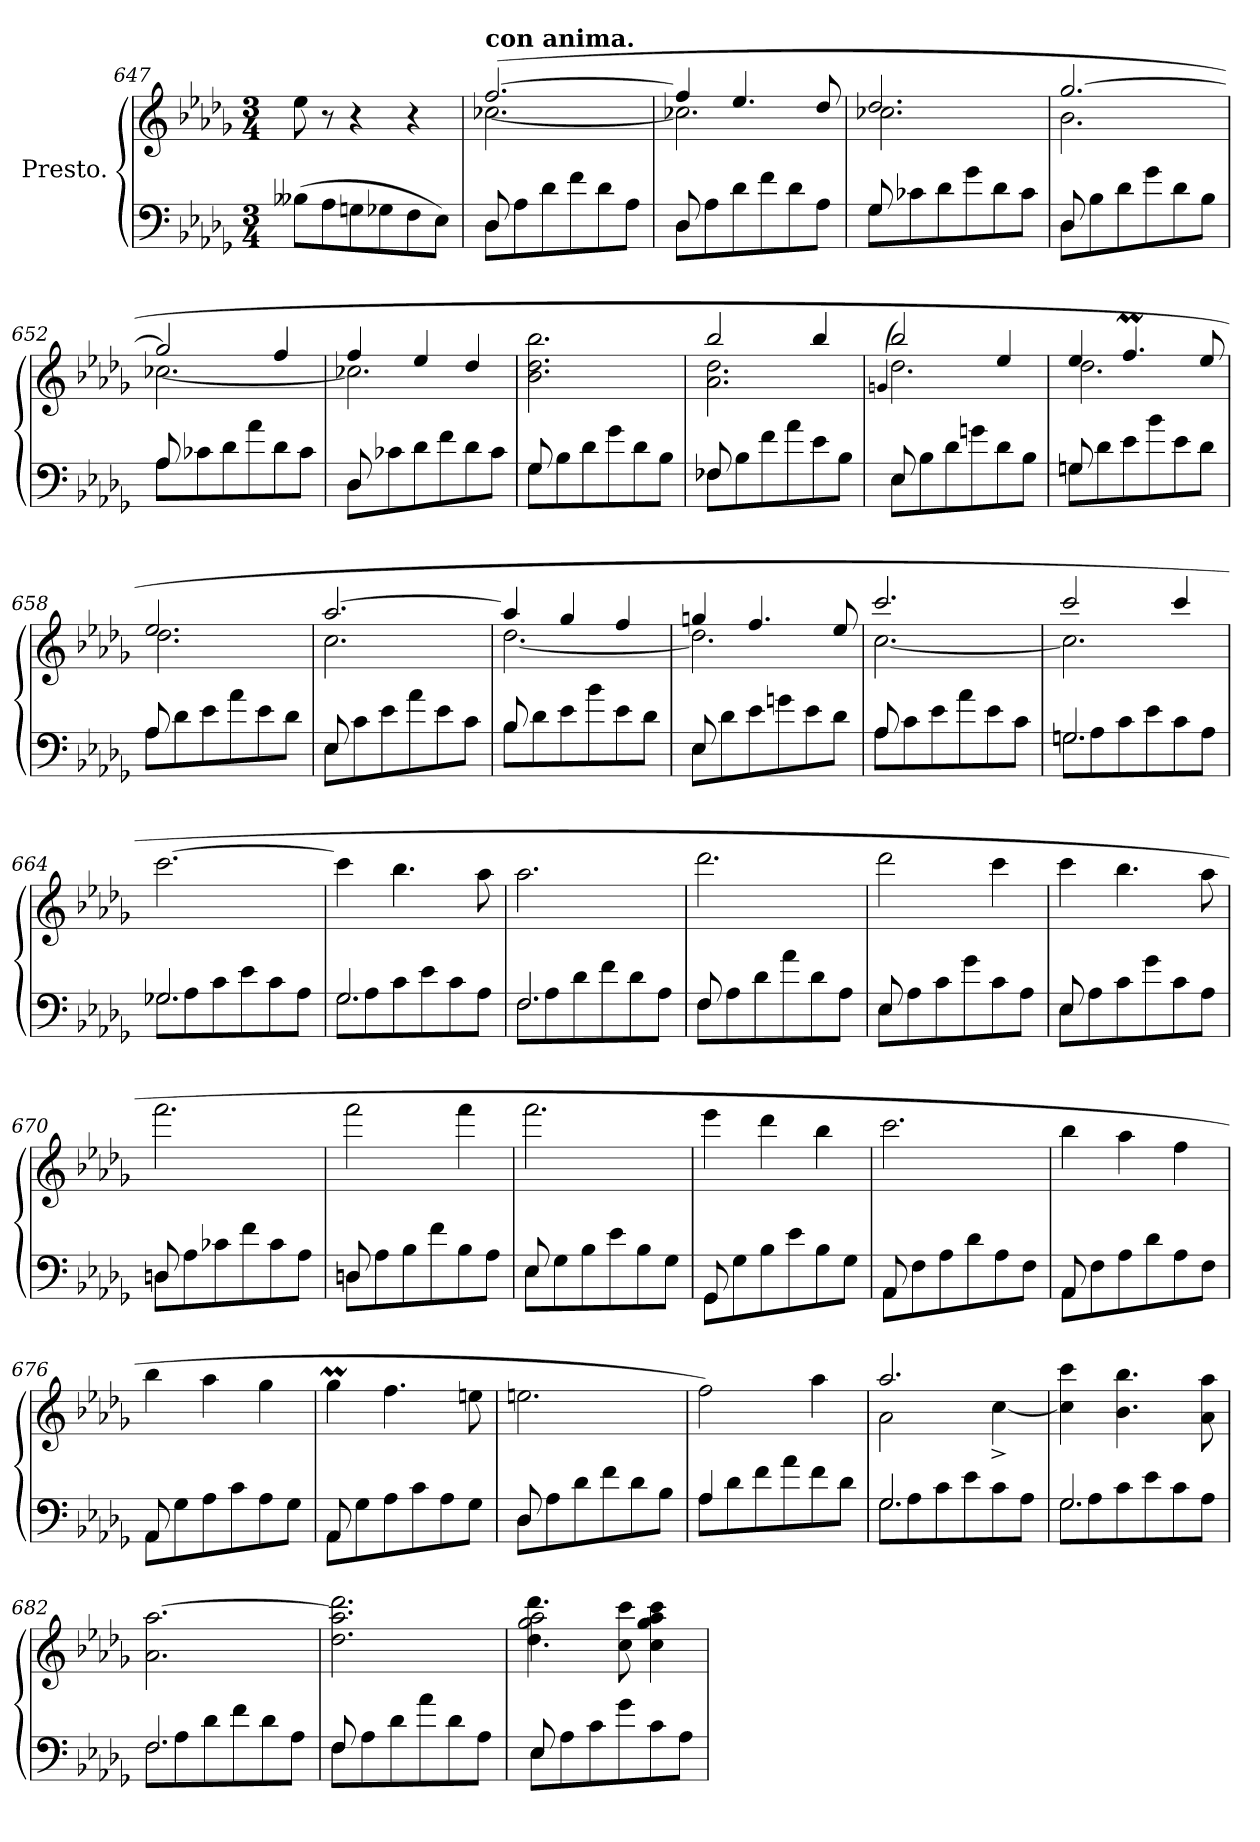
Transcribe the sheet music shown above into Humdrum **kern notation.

**kern	**kern
*part1	*part1
*staff2	*staff1
*I"Presto.	*
*clefF4	*clefG2
*k[b-e-a-d-g-]	*k[b-e-a-d-g-]
*M3/4	*M3/4
=647	=647
(>8B--XL	8ee-
8A-	8r
8Gn	4r
8G-X	.
8F	4r
8E-J)	.
=648	=648
*^	*^
!	!	!LO:TX:a:B:t=con anima.	!
8D-	8D-L	(>[2.ff	[2.cc-X
8rgyy	8A-	.	.
2rgyy	8d-	.	.
.	8f	.	.
.	8d-	.	.
.	8A-J	.	.
=649	=649	=649	=649
8D-	8D-L	4ff]	2.cc-X]
8rbyy	8A-	.	.
2rbyy	8d-	4.ee-	.
.	8f	.	.
.	8d-	.	.
.	8A-J	8dd-	.
=650	=650	=650	=650
8G-	8G-L	2.dd-	2.cc-X
8rbyy	8c-X	.	.
2rbyy	8d-	.	.
.	8g-	.	.
.	8d-	.	.
.	8c-J	.	.
=651	=651	=651	=651
8D-	8D-L	[2.gg-	2.b-
8rgyy	8B-	.	.
2rbyy	8d-	.	.
.	8g-	.	.
.	8d-	.	.
.	8B-J	.	.
=652	=652	=652	=652
8A-	8A-L	2gg-]	[2.cc-X
8rgyy	8c-X	.	.
2ryy	8d-	.	.
.	8a-	.	.
.	8d-	4ff	.
.	8c-J	.	.
=653	=653	=653	=653
8D-	8D-L	4ff	2.cc-X]
8rgyy	8c-X	.	.
2rgyy	8d-	4ee-	.
.	8f	.	.
.	8d-	4dd-	.
.	8c-J	.	.
*	*	*v	*v
=654	=654	=654
8G-	8G-L	2.b- 2.dd- 2.bb-
8rbyy	8B-	.
2rbyy	8d-	.
.	8g-	.
.	8d-	.
.	8B-J	.
=655	=655	=655
*	*	*^
8F-X	8F-XL	2bb-	2.a- 2.dd-
8rgyy	8B-	.	.
2rbyy	8f	.	.
.	8a-	.	.
.	8e-	4bb-	.
.	8B-J	.	.
=656	=656	=656	=656
.	.	(>4qqgn/	.
8E-	8E-L	2bb-)	2.dd-
8rgyy	8B-	.	.
2rbyy	8d-	.	.
.	8gn	.	.
.	8d-	4ee-	.
.	8B-J	.	.
=657	=657	=657	=657
8Gn	8GnL	4ee-	2.dd-
8rgyy	8d-	.	.
2rbyy	8e-	4.ffm	.
.	8b-	.	.
.	8e-	.	.
.	8d-J	8ee-	.
=658	=658	=658	=658
8A-	8A-L	2.ee-	2.dd-
8rbyy	8d-	.	.
2rbyy	8e-	.	.
.	8a-	.	.
.	8e-	.	.
.	8d-J	.	.
=659	=659	=659	=659
8E-	8E-L	[2.aa-	2.cc
8rgyy	8c	.	.
2rgyy	8e-	.	.
.	8a-	.	.
.	8e-	.	.
.	8cJ	.	.
=660	=660	=660	=660
8B-	8B-L	4aa-]	[2.dd-
8rbyy	8d-	.	.
2rbyy	8e-	4gg-	.
.	8b-	.	.
.	8e-	4ff	.
.	8d-J	.	.
=661	=661	=661	=661
8E-	8E-L	4ggn	2.dd-]
8rgyy	8d-	.	.
2rbyy	8e-	4.ff	.
.	8gn	.	.
.	8e-	.	.
.	8d-J	8ee-	.
=662	=662	=662	=662
8A-	8A-L	2.ccc	[2.cc
8rbyy	8c	.	.
2rbyy	8e-	.	.
.	8a-	.	.
.	8e-	.	.
.	8cJ	.	.
=663	=663	=663	=663
!	!LO:N:vis=2.	!	!
2.Gn/	8Gn	2ccc	2.cc]
.	8A-\	.	.
.	8c	.	.
.	8e-	.	.
.	8c	4ccc	.
.	8A-J	.	.
*	*	*v	*v
=664	=664	=664
!	!LO:N:vis=2.	!
2.G-X/	8G-X	[2.ccc
.	8A-\	.
.	8c	.
.	8e-	.
.	8c	.
.	8A-J	.
=665	=665	=665
!	!LO:N:vis=2.	!
2.G-/	8G-	4ccc]
.	8A-\	.
.	8c	4.bb-
.	8e-	.
.	8c	.
.	8A-J	8aa-
=666	=666	=666
!	!LO:N:vis=2.	!
2.F/	8F	2.aa-
.	8A-\	.
.	8d-	.
.	8f	.
.	8d-	.
.	8A-J	.
=667	=667	=667
8F	8FL	2.ddd-
8rgyy	8A-	.
2rbyy	8d-	.
.	8a-	.
.	8d-	.
.	8A-J	.
=668	=668	=668
8E-	8E-L	2ddd-
8rgyy	8A-	.
2rbyy	8c	.
.	8g-	.
.	8c	4ccc
.	8A-J	.
=669	=669	=669
8E-	8E-L	4ccc
8rgyy	8A-	.
2rgyy	8c	4.bb-
.	8g-	.
.	8c	.
.	8A-J	8aa-
=670	=670	=670
8Dn	8DnL	2.fff
8rgyy	8A-	.
2rbyy	8c-X	.
.	8f	.
.	8c-	.
.	8A-J	.
=671	=671	=671
8Dn	8DnL	2fff
8rgyy	8A-	.
2rgyy	8B-	.
.	8f	.
.	8B-	4fff
.	8A-J	.
=672	=672	=672
8E-	8E-L	2.fff
8rgyy	8G-	.
2rbyy	8B-	.
.	8e-	.
.	8B-	.
.	8G-J	.
=673	=673	=673
8GG-	8GG-L	4eee-
8rgyy	8G-	.
2rgyy	8B-	4ddd-
.	8e-	.
.	8B-	4bb-
.	8G-J	.
=674	=674	=674
8AA-	8AA-L	2.ccc
8rgyy	8F	.
2rgyy	8A-	.
.	8d-	.
.	8A-	.
.	8FJ	.
=675	=675	=675
8AA-	8AA-L	4bb-
8rgyy	8F	.
2rgyy	8A-	4aa-
.	8d-	.
.	8A-	4ff
.	8FJ	.
=676	=676	=676
8AA-	8AA-L	4bb-
8rgyy	8G-	.
2rbyy	8A-	4aa-
.	8c	.
.	8A-	4gg-
.	8G-J	.
=677	=677	=677
8AA-	8AA-L	4gg-M
8reyy	8G-	.
2reyy	8A-	4.ff
.	8c	.
.	8A-	.
.	8G-J	8een
=678	=678	=678
8D-	8D-L	2.een
8rgyy	8A-	.
2rgyy	8d-	.
.	8f	.
.	8d-	.
.	8B-J	.
=679	=679	=679
4A-	8A-L	2ff)
.	8d-	.
2rbyy	8f	.
.	8a-	.
.	8f	4aa-
.	8d-J	.
=680	=680	=680
!	!LO:N:vis=2.	!
*	*	*^
2.G-/	8G-	2.aa-	2a-
.	8A-\	.	.
.	8c	.	.
.	8e-	.	.
.	8c	.	[4cc^>
.	8A-J	.	.
*	*	*v	*v
=681	=681	=681
!	!LO:N:vis=2.	!
2.G-/	8G-	4cc] 4ccc
.	8A-\	.
.	8c	4.b- 4.bb-
.	8e-	.
.	8c	.
.	8A-J	8a- 8aa-
=682	=682	=682
!	!LO:N:vis=2.	!
2.F/	8F	2.a- [2.aa-
.	8A-	.
.	8d-\	.
.	8f	.
.	8d-	.
.	8A-J	.
=683	=683	=683
8F	8FL	2.dd- 2.aa-] 2.ddd-
8rgyy	8A-	.
2rbyy	8d-	.
.	8a-	.
.	8d-	.
.	8A-J	.
=684	=684	=684
*	*	*^
8E-	8E-L	2gg-\ 2aa-\	4.dd-\ 4.ddd-\
8rgyy	8A-	.	.
2rgyy	8c	.	.
.	8g-	.	8cc 8ccc
.	8c	4rbbbyy	4cc 4gg- 4aa- 4ccc
.	8A-J	.	.
*v	*v	*	*
*	*v	*v
=	=
*-	*-
